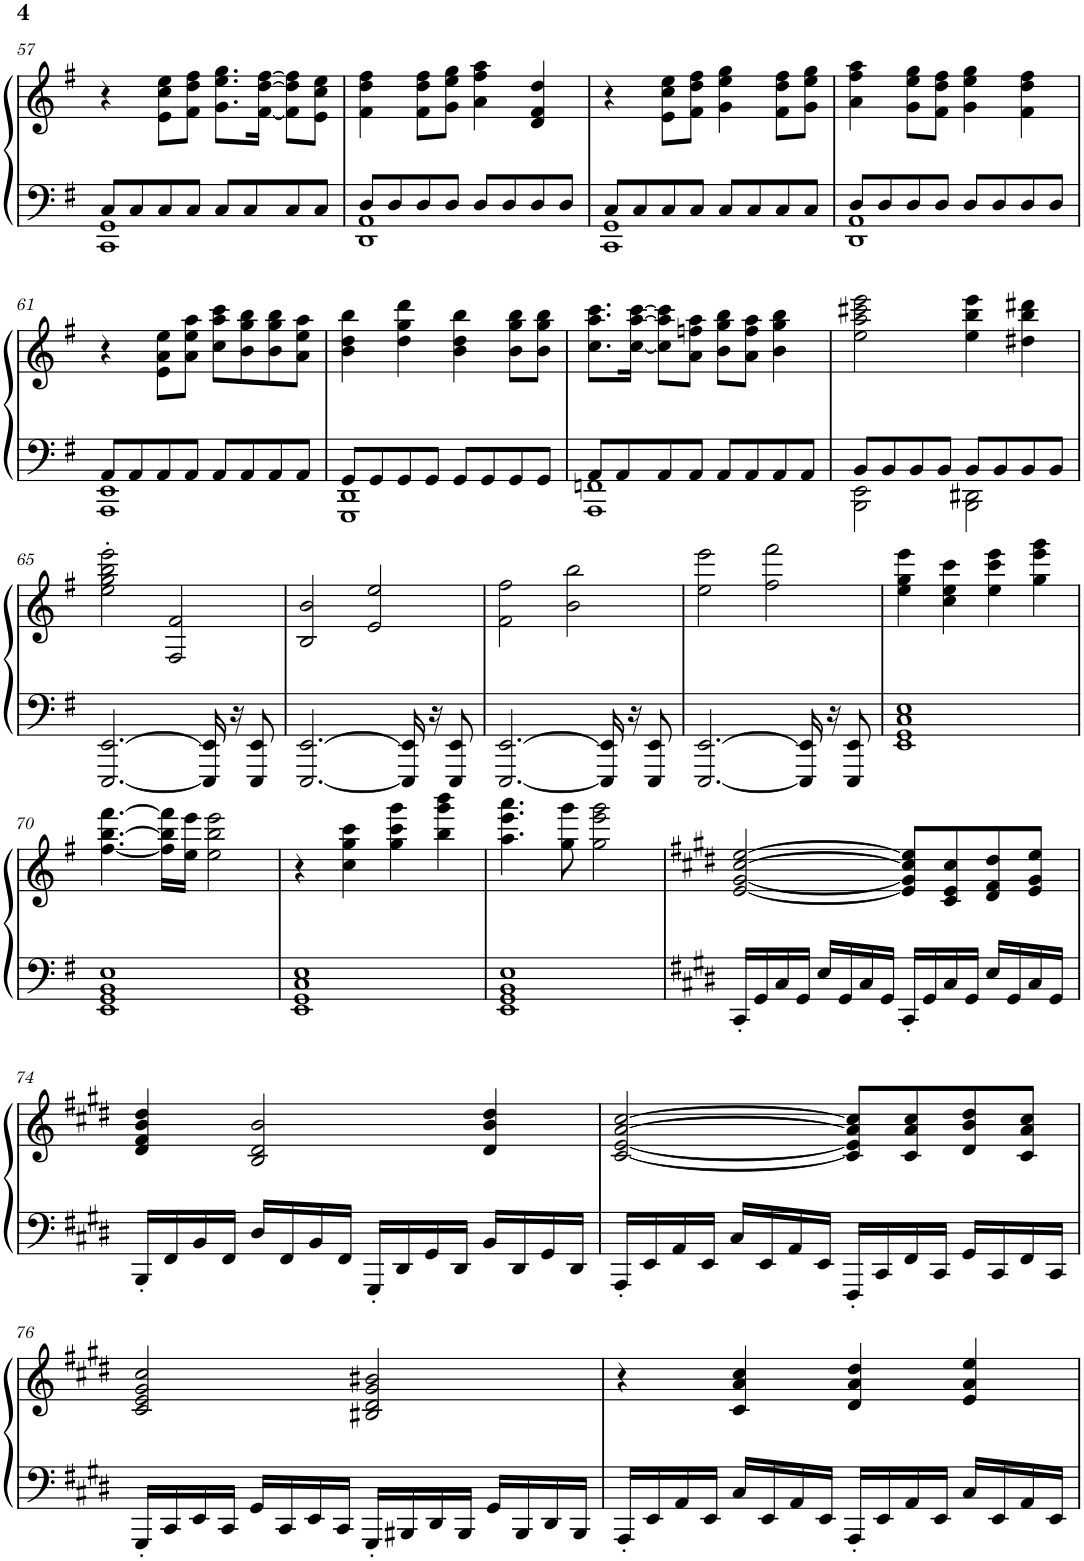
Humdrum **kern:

**kern	**kern
*part1	*part1
*staff2	*staff1
*I"Piano	*
*I'Pno.	*
!!LO:PB:g=z
*clefF4	*clefF4
*k[f#]	*k[f#]
*M4/4	*M4/4
=57	=57
*^	*
8C/L	1CC 1GG	4r
8C/	.	.
8C/	.	8e\ 8cc\ 8ee\L
8C/J	.	8f#\ 8dd\ 8ff#\J
8C/L	.	8.g\ 8.ee\ 8.gg\L
8C/	.	.
.	.	[16f#\ [16dd\ [16ff#\Jk
8C/	.	8f#\] 8dd\] 8ff#\]L
8C/J	.	8e\ 8cc\ 8ee\J
=58	=58	=58
8D/L	1DD 1AA	4f#\ 4dd\ 4ff#\
8D/	.	.
8D/	.	8f#\ 8dd\ 8ff#\L
8D/J	.	8g\ 8ee\ 8gg\J
8D/L	.	4a\ 4ff#\ 4aa\
8D/	.	.
8D/	.	4d/ 4f#/ 4dd/
8D/J	.	.
=59	=59	=59
8C/L	1CC 1GG	4r
8C/	.	.
8C/	.	8e\ 8cc\ 8ee\L
8C/J	.	8f#\ 8dd\ 8ff#\J
8C/L	.	4g\ 4ee\ 4gg\
8C/	.	.
8C/	.	8f#\ 8dd\ 8ff#\L
8C/J	.	8g\ 8ee\ 8gg\J
=60	=60	=60
8D/L	1DD 1AA	4a\ 4ff#\ 4aa\
8D/	.	.
8D/	.	8g\ 8ee\ 8gg\L
8D/J	.	8f#\ 8dd\ 8ff#\J
8D/L	.	4g\ 4ee\ 4gg\
8D/	.	.
8D/	.	4f#\ 4dd\ 4ff#\
8D/J	.	.
!!LO:LB:g=z
=61	=61	=61
8AA/L	1AAA 1EE	4r
8AA/	.	.
8AA/	.	8e\ 8a\ 8ee\L
8AA/J	.	8a\ 8ee\ 8aa\J
8AA/L	.	8cc\ 8aa\ 8ccc\L
8AA/	.	8b\ 8gg\ 8bb\
8AA/	.	8b\ 8gg\ 8bb\
8AA/J	.	8a\ 8ee\ 8aa\J
=62	=62	=62
8GG/L	1GGG 1DD	4b\ 4dd\ 4bb\
8GG/	.	.
8GG/	.	4dd\ 4gg\ 4ddd\
8GG/J	.	.
8GG/L	.	4b\ 4dd\ 4bb\
8GG/	.	.
8GG/	.	8b\ 8gg\ 8bb\L
8GG/J	.	8b\ 8gg\ 8bb\J
=63	=63	=63
8AA/L	1AAA 1FFn	8.cc\ 8.aa\ 8.ccc\L
8AA/	.	.
.	.	[16cc\ [16aa\ [16ccc\Jk
8AA/	.	8cc\] 8aa\] 8ccc\]L
8AA/J	.	8a\ 8ffn\ 8aa\J
8AA/L	.	8b\ 8gg\ 8bb\L
8AA/	.	8a\ 8ff\ 8aa\J
8AA/	.	4b\ 4gg\ 4bb\
8AA/J	.	.
=64	=64	=64
8BB/L	2BBB\ 2EE\	2ee\ 2aa\ 2ccc#X\ 2eee\
8BB/	.	.
8BB/	.	.
8BB/J	.	.
8BB/L	2BBB\ 2DD#X\	4ee\ 4bb\ 4eee\
8BB/	.	.
8BB/	.	4dd#X\ 4bb\ 4ddd#X\
8BB/J	.	.
*v	*v	*
!!LO:LB:g=z
=65	=65
[2.EEE/ [2.EE/	2ee\' 2gg\' 2bb\' 2eee\'
.	2F#/ 2f#/
16EEE/] 16EE/]	.
16r	.
8EEE/ 8EE/	.
=66	=66
[2.EEE/ [2.EE/	2B/ 2b/
.	2e/ 2ee/
16EEE/] 16EE/]	.
16r	.
8EEE/ 8EE/	.
=67	=67
[2.EEE/ [2.EE/	2f#\ 2ff#\
.	2b\ 2bb\
16EEE/] 16EE/]	.
16r	.
8EEE/ 8EE/	.
=68	=68
[2.EEE/ [2.EE/	2ee\ 2eee\
.	2ff#\ 2fff#\
16EEE/] 16EE/]	.
16r	.
8EEE/ 8EE/	.
=69	=69
1EE 1GG 1C 1E	4ee\ 4gg\ 4eee\
.	4cc\ 4ee\ 4ccc\
.	4ee\ 4ccc\ 4eee\
.	4gg\ 4eee\ 4ggg\
!!LO:LB:g=z
=70	=70
1EE 1GG 1BB 1E	[4.ff#\ [4.bb\ [4.fff#\
.	16ff#\] 16bb\] 16fff#\]LL
.	16ee\ 16eee\JJ
.	2ee\ 2bb\ 2eee\
=71	=71
1EE 1GG 1C 1E	4r
.	4cc\ 4gg\ 4ccc\
.	4gg\ 4ccc\ 4ggg\
.	4bb\ 4ggg\ 4bbb\
=72	=72
1EE 1GG 1BB 1E	4.aa\ 4.eee\ 4.aaa\
.	8gg\ 8ggg\
.	2gg\ 2eee\ 2ggg\
=73	=73
*k[f#c#g#d#]	*k[f#c#g#d#]
16CC#'/LL	[2e/ [2g#/ [2cc#/ [2ee/
16GG#/	.
16C#/	.
16GG#/JJ	.
16E/LL	.
16GG#/	.
16C#/	.
16GG#/JJ	.
16CC#'/LL	8e/] 8g#/] 8cc#/] 8ee/]L
16GG#/	.
16C#/	8c#/ 8e/ 8cc#/
16GG#/JJ	.
16E/LL	8d#/ 8f#/ 8dd#/
16GG#/	.
16C#/	8e/ 8g#/ 8ee/J
16GG#/JJ	.
!!LO:LB:g=z
=74	=74
16BBB'/LL	4d#/ 4f#/ 4b/ 4dd#/
16FF#/	.
16BB/	.
16FF#/JJ	.
16D#/LL	2B/ 2d#/ 2b/
16FF#/	.
16BB/	.
16FF#/JJ	.
16GGG#'/LL	.
16DD#/	.
16GG#/	.
16DD#/JJ	.
16BB/LL	4d#/ 4b/ 4dd#/
16DD#/	.
16GG#/	.
16DD#/JJ	.
=75	=75
16AAA'/LL	[2c#/ [2e/ [2a/ [2cc#/
16EE/	.
16AA/	.
16EE/JJ	.
16C#/LL	.
16EE/	.
16AA/	.
16EE/JJ	.
16FFF#'/LL	8c#/] 8e/] 8a/] 8cc#/]L
16CC#/	.
16FF#/	8c#/ 8a/ 8cc#/
16CC#/JJ	.
16GG#/LL	8d#/ 8b/ 8dd#/
16CC#/	.
16FF#/	8c#/ 8a/ 8cc#/J
16CC#/JJ	.
!!LO:LB:g=z
=76	=76
16GGG#'/LL	2c#/ 2e/ 2g#/ 2cc#/
16CC#/	.
16EE/	.
16CC#/JJ	.
16GG#/LL	.
16CC#/	.
16EE/	.
16CC#/JJ	.
16GGG#'/LL	2B#X/ 2d#/ 2g#/ 2b#X/
16BBB#X/	.
16DD#/	.
16BBB#/JJ	.
16GG#/LL	.
16BBB#/	.
16DD#/	.
16BBB#/JJ	.
=77	=77
16AAA'/LL	4r
16EE/	.
16AA/	.
16EE/JJ	.
16C#/LL	4c#/ 4a/ 4cc#/
16EE/	.
16AA/	.
16EE/JJ	.
16AAA'/LL	4d#/ 4a/ 4dd#/
16EE/	.
16AA/	.
16EE/JJ	.
16C#/LL	4e/ 4a/ 4ee/
16EE/	.
16AA/	.
16EE/JJ	.
=	=
*-	*-
